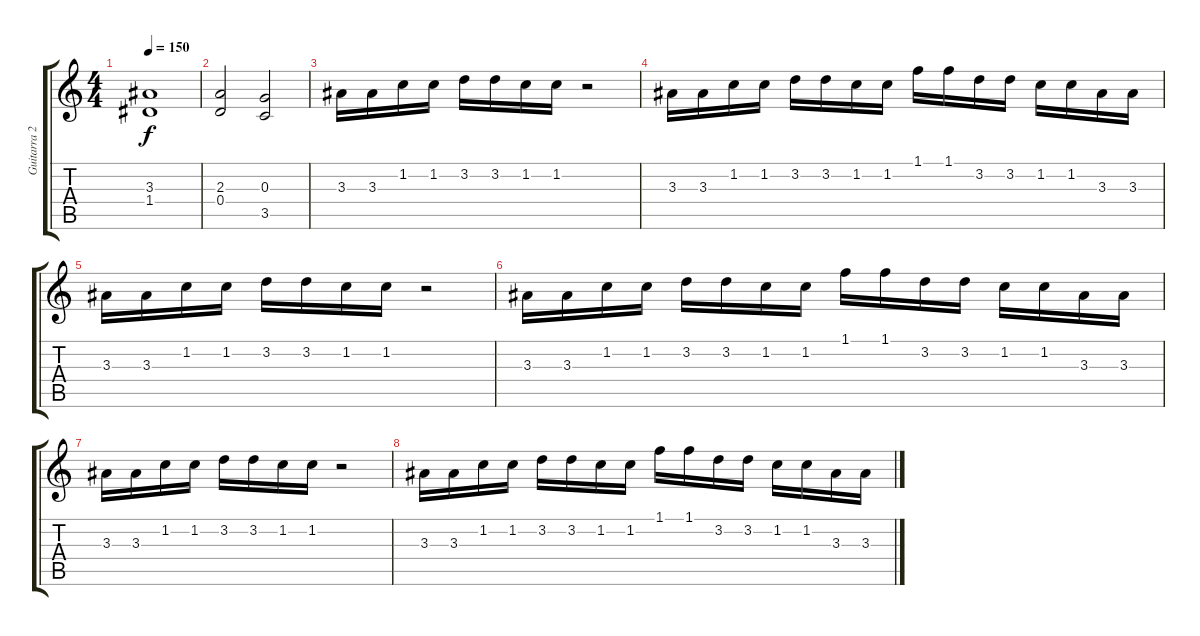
\track ("Guitarra 2" "Guitarra 2") {instrument distortionguitar}
\staff {score tabs}
\tuning (E4 B3 G3 D3 A2 E2) {hide}
\ts (4 4)
\tempo 150
\clef g2
\ks c
(3.3 1.4).1{dy f} |
(2.3 0.4).2 (0.3 3.5).2 |
3.3.16 3.3.16 1.2.16 1.2.16 3.2.16 3.2.16 1.2.16 1.2.16 r.2 |
3.3.16 3.3.16 1.2.16 1.2.16 3.2.16 3.2.16 1.2.16 1.2.16 1.1.16 1.1.16 3.2.16 3.2.16 1.2.16 1.2.16 3.3.16 3.3.16 |
3.3.16 3.3.16 1.2.16 1.2.16 3.2.16 3.2.16 1.2.16 1.2.16 r.2 |
3.3.16 3.3.16 1.2.16 1.2.16 3.2.16 3.2.16 1.2.16 1.2.16 1.1.16 1.1.16 3.2.16 3.2.16 1.2.16 1.2.16 3.3.16 3.3.16 |
3.3.16 3.3.16 1.2.16 1.2.16 3.2.16 3.2.16 1.2.16 1.2.16 r.2 |
3.3.16 3.3.16 1.2.16 1.2.16 3.2.16 3.2.16 1.2.16 1.2.16 1.1.16 1.1.16 3.2.16 3.2.16 1.2.16 1.2.16 3.3.16 3.3.16
